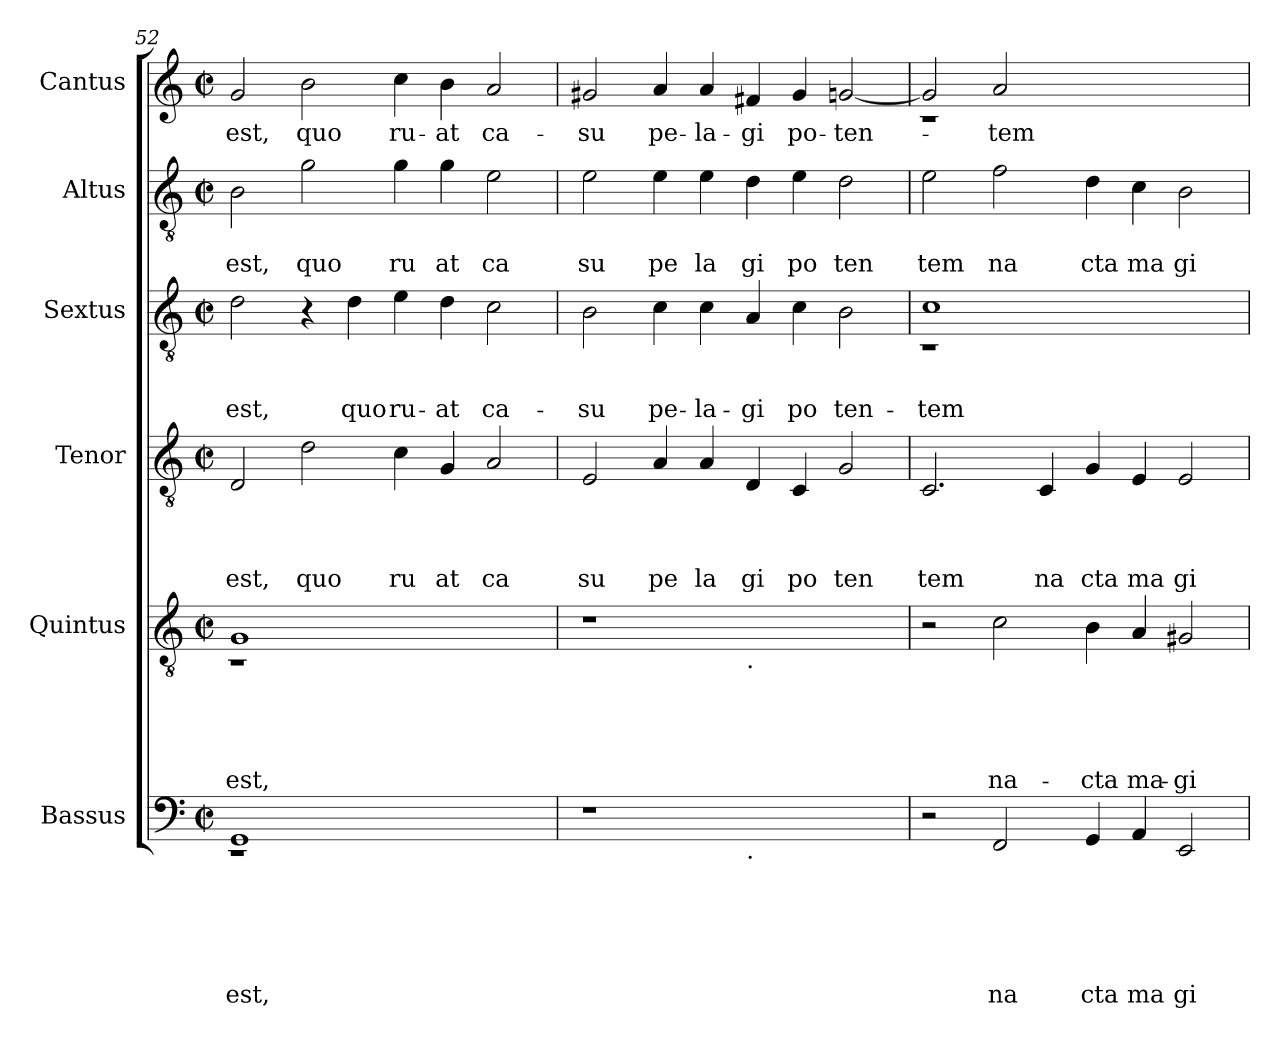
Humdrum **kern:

**kern	**text	**text	**text	**text	**text	**text	**kern	**text	**text	**text	**text	**text	**kern	**text	**text	**text	**text	**kern	**text	**text	**text	**kern	**text	**text	**kern	**text
*part6	*part6	*part6	*part6	*part6	*part6	*part6	*part5	*part5	*part5	*part5	*part5	*part5	*part4	*part4	*part4	*part4	*part4	*part3	*part3	*part3	*part3	*part2	*part2	*part2	*part1	*part1
*staff6	*staff6	*staff6	*staff6	*staff6	*staff6	*staff6	*staff5	*staff5	*staff5	*staff5	*staff5	*staff5	*staff4	*staff4	*staff4	*staff4	*staff4	*staff3	*staff3	*staff3	*staff3	*staff2	*staff2	*staff2	*staff1	*staff1
*I"Bassus	*	*	*	*	*	*	*I"Quintus	*	*	*	*	*	*I"Tenor	*	*	*	*	*I"Sextus	*	*	*	*I"Altus	*	*	*I"Cantus	*
*clefF4	*	*	*	*	*	*	*clefGv2	*	*	*	*	*	*clefGv2	*	*	*	*	*clefGv2	*	*	*	*clefGv2	*	*	*clefG2	*
*k[]	*	*	*	*	*	*	*k[]	*	*	*	*	*	*k[]	*	*	*	*	*k[]	*	*	*	*k[]	*	*	*k[]	*
*C:	*	*	*	*	*	*	*C:	*	*	*	*	*	*C:	*	*	*	*	*C:	*	*	*	*C:	*	*	*C:	*
*M2/2	*	*	*	*	*	*	*M2/2	*	*	*	*	*	*M2/2	*	*	*	*	*M2/2	*	*	*	*M2/2	*	*	*M2/2	*
*met(c|)	*	*	*	*	*	*	*met(c|)	*	*	*	*	*	*met(c|)	*	*	*	*	*met(c|)	*	*	*	*met(c|)	*	*	*met(c|)	*
=52	=52	=52	=52	=52	=52	=52	=52	=52	=52	=52	=52	=52	=52	=52	=52	=52	=52	=52	=52	=52	=52	=52	=52	=52	=52	=52
*^	*	*	*	*	*	*	*^	*	*	*	*	*	*	*	*	*	*	*	*	*	*	*	*	*	*	*
!	!LO:N:vis=1	!	!	!	!	!	!LO:LY:b	!	!LO:N:vis=1	!	!	!	!	!LO:LY:b	!	!	!	!	!LO:LY:b	!	!	!	!LO:LY:b	!	!	!LO:LY:b	!	!LO:LY:b
1GG	0rEE	.	.	.	.	.	est,	1G	0rC	.	.	.	.	est,	2D/	.	.	.	est,	2d\	.	.	est,	2B\	.	est,	2g/	est,
!	!	!	!	!	!	!	!	!	!	!	!	!	!	!	!	!	!	!	!LO:LY:b	!	!	!	!	!	!	!LO:LY:b	!	!LO:LY:b
.	.	.	.	.	.	.	.	.	.	.	.	.	.	.	2d\	.	.	.	quo	4r	.	.	.	2g\	.	quo	2b\	quo
!	!	!	!	!	!	!	!	!	!	!	!	!	!	!	!	!	!	!	!	!	!	!	!LO:LY:b	!	!	!	!	!
.	.	.	.	.	.	.	.	.	.	.	.	.	.	.	.	.	.	.	.	4d\	.	.	quo	.	.	.	.	.
!	!	!	!	!	!	!	!	!	!	!	!	!	!	!	!	!	!	!	!LO:LY:b	!	!	!	!LO:LY:b	!	!	!LO:LY:b	!	!LO:LY:b
1ryy	.	.	.	.	.	.	.	1ryy	.	.	.	.	.	.	4c\	.	.	.	ru	4e\	.	.	ru-	4g\	.	ru	4cc\	ru-
!	!	!	!	!	!	!	!	!	!	!	!	!	!	!	!	!	!	!	!LO:LY:b	!	!	!	!LO:LY:b	!	!	!LO:LY:b	!	!LO:LY:b
.	.	.	.	.	.	.	.	.	.	.	.	.	.	.	4G/	.	.	.	at	4d\	.	.	-at	4g\	.	at	4b\	-at
!	!	!	!	!	!	!	!	!	!	!	!	!	!	!	!	!	!	!	!LO:LY:b	!	!	!	!LO:LY:b	!	!	!LO:LY:b	!	!LO:LY:b
.	.	.	.	.	.	.	.	.	.	.	.	.	.	.	2A/	.	.	.	ca	2c\	.	.	ca-	2e\	.	ca	2a/	ca-
*v	*v	*	*	*	*	*	*	*	*	*	*	*	*	*	*	*	*	*	*	*	*	*	*	*	*	*	*	*
*	*	*	*	*	*	*	*v	*v	*	*	*	*	*	*	*	*	*	*	*	*	*	*	*	*	*	*	*
=53	=53	=53	=53	=53	=53	=53	=53	=53	=53	=53	=53	=53	=53	=53	=53	=53	=53	=53	=53	=53	=53	=53	=53	=53	=53	=53
!	!	!	!	!	!	!	!	!	!	!	!	!	!	!	!	!	!LO:LY:b	!	!	!	!LO:LY:b	!	!	!LO:LY:b	!	!LO:LY:b
1r	.	.	.	.	.	.	1r	.	.	.	.	.	2E/	.	.	.	su	2B\	.	.	-su	2e\	.	su	2g#X/	-su
!	!	!	!	!	!	!	!	!	!	!	!	!	!	!	!	!	!LO:LY:b	!	!	!	!LO:LY:b	!	!	!LO:LY:b	!	!LO:LY:b
.	.	.	.	.	.	.	.	.	.	.	.	.	4A/	.	.	.	pe	4c\	.	.	pe-	4e\	.	pe	4a/	pe-
!	!	!	!	!	!	!	!	!	!	!	!	!	!	!	!	!	!LO:LY:b	!	!	!	!LO:LY:b	!	!	!LO:LY:b	!	!LO:LY:b
.	.	.	.	.	.	.	.	.	.	.	.	.	4A/	.	.	.	la	4c\	.	.	-la-	4e\	.	la	4a/	-la-
!	!	!	!	!	!	!	!LO:TX:b:t=.	!	!	!	!	!	!	!	!	!	!	!	!	!	!	!	!	!	!	!
!LO:TX:b:t=.	!	!	!	!	!	!	!	!	!	!	!	!	!	!	!	!	!	!	!	!	!	!	!	!	!	!
!	!	!	!	!	!	!	!	!	!	!	!	!	!	!	!	!	!LO:LY:b	!	!	!	!LO:LY:b	!	!	!LO:LY:b	!	!LO:LY:b
1ryy	.	.	.	.	.	.	1ryy	.	.	.	.	.	4D/	.	.	.	gi	4A/	.	.	-gi	4d\	.	gi	4f#X/	-gi
!	!	!	!	!	!	!	!	!	!	!	!	!	!	!	!	!	!LO:LY:b	!	!	!	!LO:LY:b	!	!	!LO:LY:b	!	!LO:LY:b
.	.	.	.	.	.	.	.	.	.	.	.	.	4C/	.	.	.	po	4c\	.	.	po	4e\	.	po	4g#/	po-
!	!	!	!	!	!	!	!	!	!	!	!	!	!	!	!	!	!LO:LY:b	!	!	!	!LO:LY:b	!	!	!LO:LY:b	!	!LO:LY:b
.	.	.	.	.	.	.	.	.	.	.	.	.	2G/	.	.	.	ten	2B\	.	.	ten-	2d\	.	ten	[<2gn/	-ten-
=54	=54	=54	=54	=54	=54	=54	=54	=54	=54	=54	=54	=54	=54	=54	=54	=54	=54	=54	=54	=54	=54	=54	=54	=54	=54	=54
*	*	*	*	*	*	*	*	*	*	*	*	*	*	*	*	*	*	*^	*	*	*	*	*	*	*^	*
!	!	!	!	!	!	!	!	!	!	!	!	!	!	!	!	!	!LO:LY:b	!	!LO:N:vis=1	!	!	!LO:LY:b	!	!	!LO:LY:b	!	!LO:N:vis=1	!
2r	.	.	.	.	.	.	2r	.	.	.	.	.	2.C/	.	.	.	tem	1c	0rC	.	.	-tem	2e\	.	tem	2g/]	0rc	.
!	!	!	!	!	!	!LO:LY:b	!	!	!	!	!	!LO:LY:b	!	!	!	!	!	!	!	!	!	!	!	!	!LO:LY:b	!	!	!LO:LY:b
2FF/	.	.	.	.	.	na	2c\	.	.	.	.	na-	.	.	.	.	.	.	.	.	.	.	2f\	.	na	2a/	.	-tem
!	!	!	!	!	!	!	!	!	!	!	!	!	!	!	!	!	!LO:LY:b	!	!	!	!	!	!	!	!	!	!	!
.	.	.	.	.	.	.	.	.	.	.	.	.	4C/	.	.	.	na	.	.	.	.	.	.	.	.	.	.	.
!	!	!	!	!	!	!LO:LY:b	!	!	!	!	!	!LO:LY:b	!	!	!	!	!LO:LY:b	!	!	!	!	!	!	!	!LO:LY:b	!	!	!
4GG/	.	.	.	.	.	cta	4B\	.	.	.	.	-cta	4G/	.	.	.	cta	1ryy	.	.	.	.	4d\	.	cta	1ryy	.	.
!	!	!	!	!	!	!LO:LY:b	!	!	!	!	!	!LO:LY:b	!	!	!	!	!LO:LY:b	!	!	!	!	!	!	!	!LO:LY:b	!	!	!
4AA/	.	.	.	.	.	ma	4A/	.	.	.	.	ma-	4E/	.	.	.	ma	.	.	.	.	.	4c\	.	ma	.	.	.
!	!	!	!	!	!	!LO:LY:b	!	!	!	!	!	!LO:LY:b	!	!	!	!	!LO:LY:b	!	!	!	!	!	!	!	!LO:LY:b	!	!	!
2EE/	.	.	.	.	.	gi	2G#X/	.	.	.	.	-gi-	2E/	.	.	.	gi	.	.	.	.	.	2B\	.	gi	.	.	.
*	*	*	*	*	*	*	*	*	*	*	*	*	*	*	*	*	*	*v	*v	*	*	*	*	*	*	*v	*v	*
=	=	=	=	=	=	=	=	=	=	=	=	=	=	=	=	=	=	=	=	=	=	=	=	=	=	=
*-	*-	*-	*-	*-	*-	*-	*-	*-	*-	*-	*-	*-	*-	*-	*-	*-	*-	*-	*-	*-	*-	*-	*-	*-	*-	*-
